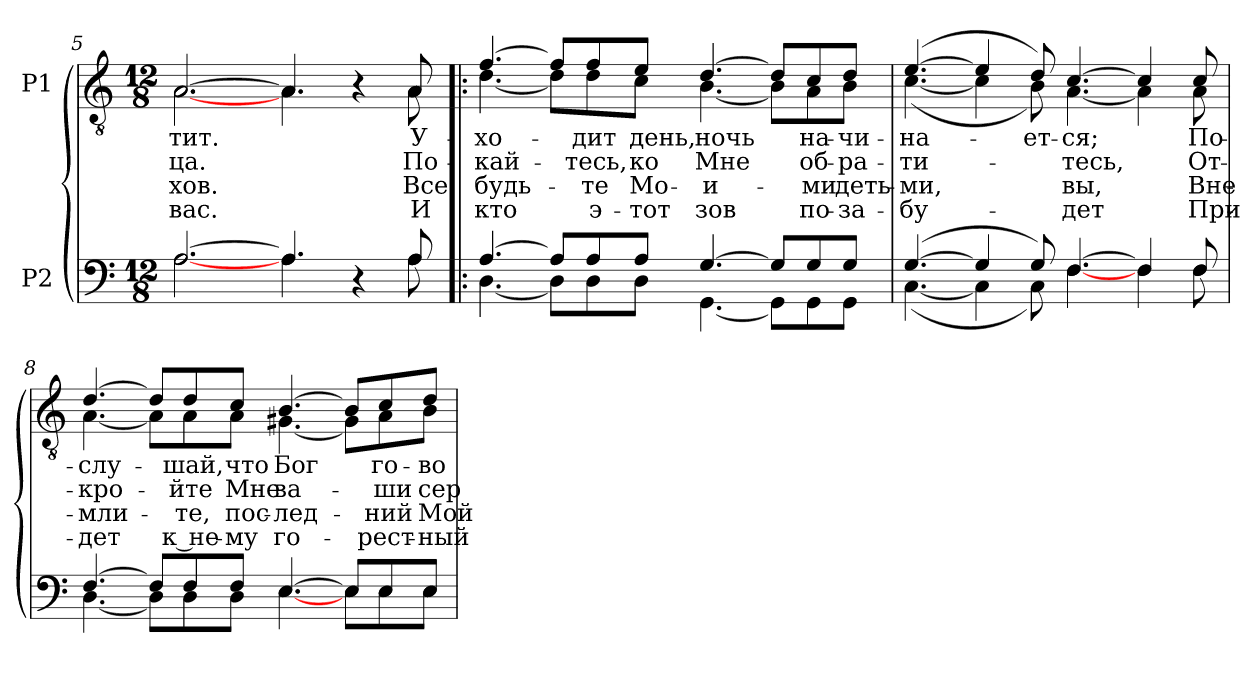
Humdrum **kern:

**kern	**kern	**text	**text	**text	**text
*part2	*part1	*part1	*part1	*part1	*part1
*staff2	*staff1	*staff1	*staff1	*staff1	*staff1
*I"P2	*I"P1	*	*	*	*
!!LO:LB:g=z
*clefF4	*clefGv2	*	*	*	*
*	*ITrd7c12	*	*	*	*
*k[]	*k[]	*	*	*	*
*C:	*C:	*	*	*	*
*M12/8	*M12/8	*	*	*	*
=5	=5	=5	=5	=5	=5
*^	*	*	*	*	*
!	!	!	!LO:LY:b:color=#000000	!LO:LY:b:color=#000000	!LO:LY:b:color=#000000	!LO:LY:b:color=#000000
*	*	*^	*	*	*	*
[>2.Ai/	[<2.Ai\	[>2.AAi/	[<2.AAi\	-тит.	-ца.	-хов.	вас.
4.Ai/]	4.Ai\	4.AAi/]	4.AAi\	.	.	.	.
4r	4ryy	4r	4ryy	.	.	.	.
!	!	!	!	!LO:LY:b:color=#000000	!LO:LY:b:color=#000000	!LO:LY:b:color=#000000	!LO:LY:b:color=#000000
8Ai/	8Ai\	8AAi/	8AAi\	У-	По-	Все	И
=6!|:	=6!|:	=6!|:	=6!|:	=6!|:	=6!|:	=6!|:	=6!|:
!	!	!	!	!LO:LY:b:color=#000000	!LO:LY:b:color=#000000	!LO:LY:b:color=#000000	!LO:LY:b:color=#000000
[>4.Ai/	[<4.Di\	[>4.Fi/	[<4.Di\	-хо-	-кай-	будь-	кто
8Ai/L]	8Di\L]	8Fi/L]	8Di\L]	.	.	.	.
!	!	!	!	!LO:LY:b:color=#000000	!LO:LY:b:color=#000000	!LO:LY:b:color=#000000	!LO:LY:b:color=#000000
8Ai/	8Di\	8Fi/	8Di\	-дит	-тесь,	-те	э-
!	!	!	!	!LO:LY:b:color=#000000	!LO:LY:b:color=#000000	!LO:LY:b:color=#000000	!LO:LY:b:color=#000000
8Ai/J	8Di\J	8Ei/J	8Ci\J	день,	ко	Мо-	-тот
!	!	!	!	!LO:LY:b:color=#000000	!LO:LY:b:color=#000000	!LO:LY:b:color=#000000	!LO:LY:b:color=#000000
[>4.Gi/	[<4.GGi\	[>4.Di/	[<4.BBi\	ночь	Мне	-и-	зов
8Gi/L]	8GGi\L]	8Di/L]	8BBi\L]	.	.	.	.
!	!	!	!	!LO:LY:b:color=#000000	!LO:LY:b:color=#000000	!LO:LY:b:color=#000000	!LO:LY:b:color=#000000
8Gi/	8GGi\	8Ci/	8AAi\	на-	об-	-ми	по-
!	!	!	!	!LO:LY:b:color=#000000	!LO:LY:b:color=#000000	!LO:LY:b:color=#000000	!LO:LY:b:color=#000000
8Gi/J	8GGi\J	8Di/J	8BBi\J	-чи-	-ра-	деть-	-за-
=7	=7	=7	=7	=7	=7	=7	=7
!	!	!	!	!LO:LY:b:color=#000000	!LO:LY:b:color=#000000	!LO:LY:b:color=#000000	!LO:LY:b:color=#000000
([>4.Gi/	([<4.Ci\	([>4.Ei/	([<4.Ci\	-на-	-ти-	-ми,	-бу-
4Gi/]	4Ci\]	4Ei/]	4Ci\]	.	.	.	.
!	!	!	!	!LO:LY:b:color=#000000	!	!	!
8Gi/)	8Ci\)	8Di/)	8BBi\)	-ет-	.	.	.
!	!	!	!	!LO:LY:b:color=#000000	!LO:LY:b:color=#000000	!LO:LY:b:color=#000000	!LO:LY:b:color=#000000
[>4.Fi/	[<4.Fi\	[>4.Ci/	[<4.AAi\	-ся;	-тесь,	вы,	-дет
4Fi/]	4Fi\	4Ci/]	4AAi\]	.	.	.	.
!	!	!	!	!LO:LY:b:color=#000000	!LO:LY:b:color=#000000	!LO:LY:b:color=#000000	!LO:LY:b:color=#000000
8Fi/	8Fi\	8Ci/	8AAi\	По-	От-	Вне-	При-
!!LO:LB:g=z	!!
=8	=8	=8	=8	=8	=8	=8	=8
!	!	!	!	!LO:LY:b:color=#000000	!LO:LY:b:color=#000000	!LO:LY:b:color=#000000	!LO:LY:b:color=#000000
[>4.Fi/	[<4.Di\	[>4.Di/	[<4.AAi\	-слу-	-кро-	-мли-	-дет
8Fi/L]	8Di\L]	8Di/L]	8AAi\L]	.	.	.	.
!	!	!	!	!LO:LY:b:color=#000000	!LO:LY:b:color=#000000	!LO:LY:b:color=#000000	!LO:LY:b:color=#000000
8Fi/	8Di\	8Di/	8AAi\	-шай,	-йте	-те,	к не-
!	!	!	!	!LO:LY:b:color=#000000	!LO:LY:b:color=#000000	!LO:LY:b:color=#000000	!LO:LY:b:color=#000000
8Fi/J	8Di\J	8Ci/J	8AAi\J	что	Мне	пос-	-му
!	!	!	!	!LO:LY:b:color=#000000	!LO:LY:b:color=#000000	!LO:LY:b:color=#000000	!LO:LY:b:color=#000000
[>4.Ei/	[<4.Ei\	[>4.BBi/	[<4.GG#Xi\	Бог	ва-	-лед-	го-
8Ei/L]	8Ei\L	8BBi/L]	8GG#i\L]	.	.	.	.
!	!	!	!	!LO:LY:b:color=#000000	!LO:LY:b:color=#000000	!LO:LY:b:color=#000000	!LO:LY:b:color=#000000
8Ei/	8Ei\	8Ci/	8AAi\	го-	-ши	-ний	-рест-
!	!	!	!	!LO:LY:b:color=#000000	!LO:LY:b:color=#000000	!LO:LY:b:color=#000000	!LO:LY:b:color=#000000
8Ei/J	8Ei\J	8Di/J	8BBi\J	-во-	сер-	Мой	-ный
*v	*v	*	*	*	*	*	*
*	*v	*v	*	*	*	*
=	=	=	=	=	=
*-	*-	*-	*-	*-	*-
